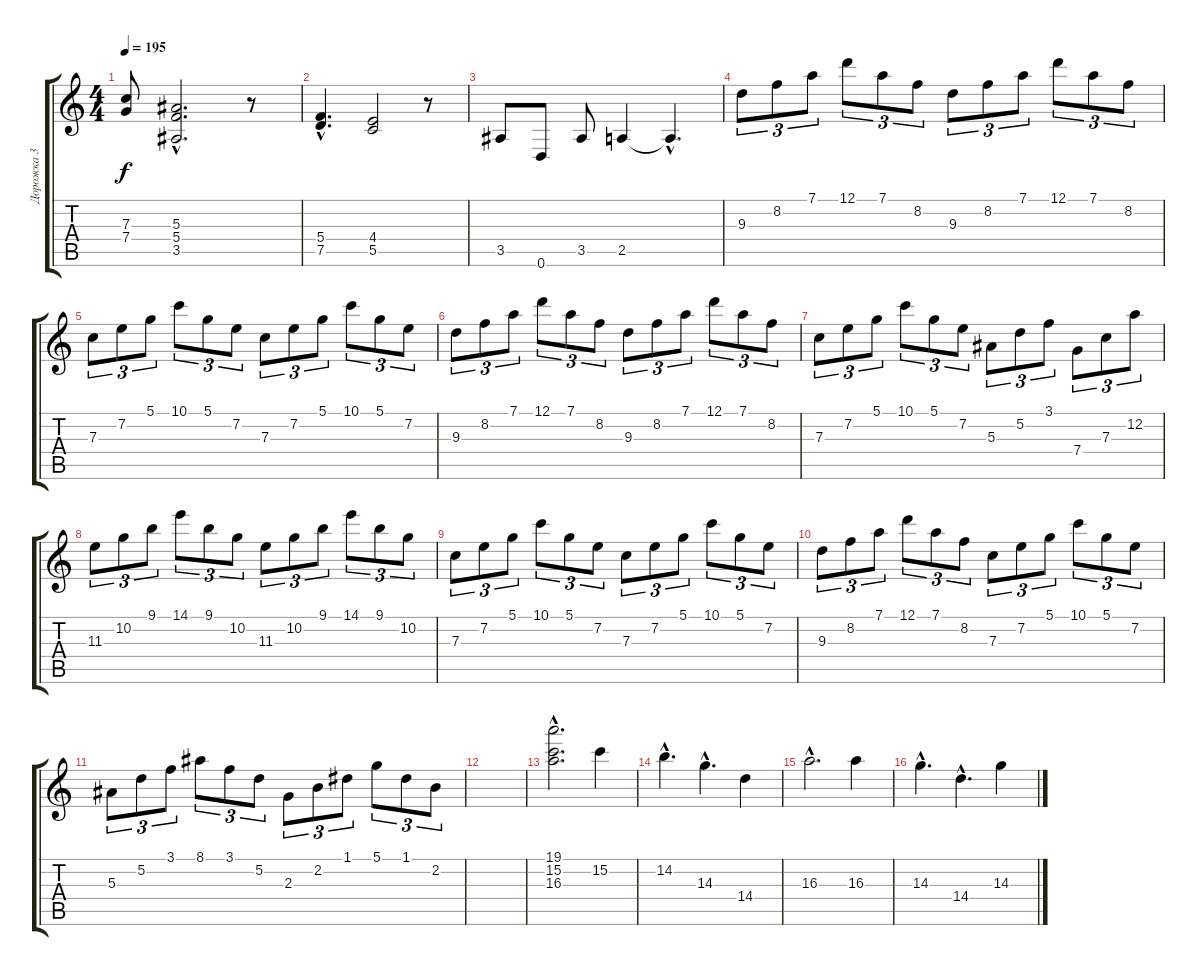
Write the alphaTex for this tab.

\track ("Дорожка 3" "Дорожка 3") {instrument distortionguitar}
\staff {score tabs}
\tuning (D4 A3 F3 C3 G2 D2) {hide}
\ts (4 4)
\tempo 195
\clef g2
\ks c
(7.3{t} 7.4{t}).8{dy f} (5.3{hac} 5.4{hac} 3.5{hac}).2{d} r.8 |
(5.4{hac} 7.5{hac}).4{d} (4.4 5.5).2 r.8 |
3.5.8 0.6.8 3.5.8 2.5.4 2.5{hac t}.4{d} |
9.3.8{tu (3 2)} 8.2.8{tu (3 2)} 7.1.8{tu (3 2)} 12.1.8{tu (3 2)} 7.1.8{tu (3 2)} 8.2.8{tu (3 2)} 9.3.8{tu (3 2)} 8.2.8{tu (3 2)} 7.1.8{tu (3 2)} 12.1.8{tu (3 2)} 7.1.8{tu (3 2)} 8.2.8{tu (3 2)} |
7.3.8{tu (3 2)} 7.2.8{tu (3 2)} 5.1.8{tu (3 2)} 10.1.8{tu (3 2)} 5.1.8{tu (3 2)} 7.2.8{tu (3 2)} 7.3.8{tu (3 2)} 7.2.8{tu (3 2)} 5.1.8{tu (3 2)} 10.1.8{tu (3 2)} 5.1.8{tu (3 2)} 7.2.8{tu (3 2)} |
9.3.8{tu (3 2)} 8.2.8{tu (3 2)} 7.1.8{tu (3 2)} 12.1.8{tu (3 2)} 7.1.8{tu (3 2)} 8.2.8{tu (3 2)} 9.3.8{tu (3 2)} 8.2.8{tu (3 2)} 7.1.8{tu (3 2)} 12.1.8{tu (3 2)} 7.1.8{tu (3 2)} 8.2.8{tu (3 2)} |
7.3.8{tu (3 2)} 7.2.8{tu (3 2)} 5.1.8{tu (3 2)} 10.1.8{tu (3 2)} 5.1.8{tu (3 2)} 7.2.8{tu (3 2)} 5.3.8{tu (3 2)} 5.2.8{tu (3 2)} 3.1.8{tu (3 2)} 7.4.8{tu (3 2)} 7.3.8{tu (3 2)} 12.2.8{tu (3 2)} |
11.3.8{tu (3 2)} 10.2.8{tu (3 2)} 9.1.8{tu (3 2)} 14.1.8{tu (3 2)} 9.1.8{tu (3 2)} 10.2.8{tu (3 2)} 11.3.8{tu (3 2)} 10.2.8{tu (3 2)} 9.1.8{tu (3 2)} 14.1.8{tu (3 2)} 9.1.8{tu (3 2)} 10.2.8{tu (3 2)} |
7.3.8{tu (3 2)} 7.2.8{tu (3 2)} 5.1.8{tu (3 2)} 10.1.8{tu (3 2)} 5.1.8{tu (3 2)} 7.2.8{tu (3 2)} 7.3.8{tu (3 2)} 7.2.8{tu (3 2)} 5.1.8{tu (3 2)} 10.1.8{tu (3 2)} 5.1.8{tu (3 2)} 7.2.8{tu (3 2)} |
9.3.8{tu (3 2)} 8.2.8{tu (3 2)} 7.1.8{tu (3 2)} 12.1.8{tu (3 2)} 7.1.8{tu (3 2)} 8.2.8{tu (3 2)} 7.3.8{tu (3 2)} 7.2.8{tu (3 2)} 5.1.8{tu (3 2)} 10.1.8{tu (3 2)} 5.1.8{tu (3 2)} 7.2.8{tu (3 2)} |
5.3.8{tu (3 2)} 5.2.8{tu (3 2)} 3.1.8{tu (3 2)} 8.1.8{tu (3 2)} 3.1.8{tu (3 2)} 5.2.8{tu (3 2)} 2.3.8{tu (3 2)} 2.2.8{tu (3 2)} 1.1.8{tu (3 2)} 5.1.8{tu (3 2)} 1.1.8{tu (3 2)} 2.2.8{tu (3 2)} |
|
(19.1{hac} 15.2{hac} 16.3{hac}).2{d} 15.2.4 |
14.2{hac}.4{d} 14.3{hac}.4{d} 14.4.4 |
16.3{hac}.2{d} 16.3.4 |
14.3{hac}.4{d} 14.4{hac}.4{d} 14.3.4
